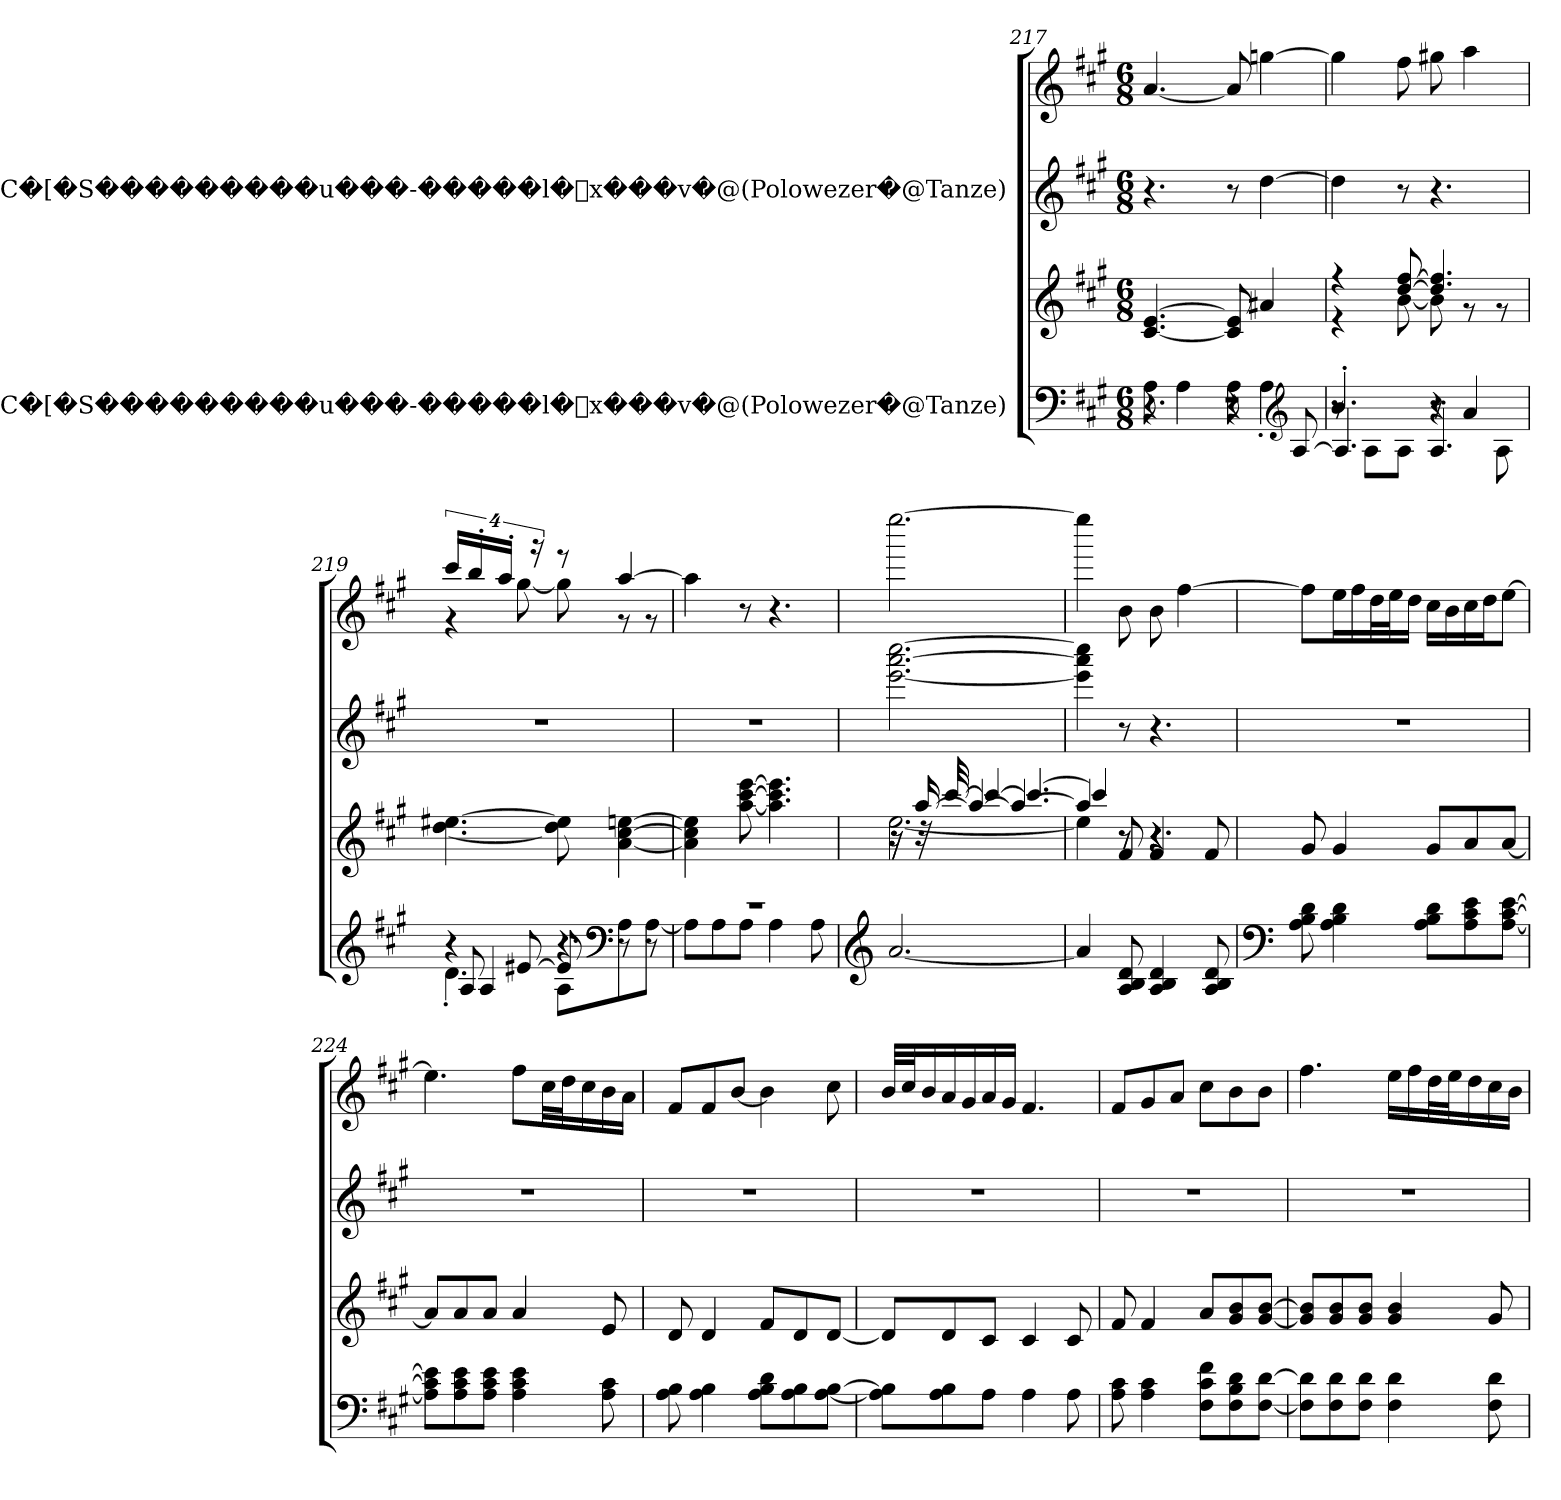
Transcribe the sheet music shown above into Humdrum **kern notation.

**kern	**kern	**kern	**kern
*part2	*part2	*part1	*part1
*staff4	*staff3	*staff2	*staff1
*I"钢琴, �C�[�S���������u���-�����l�ݗx���v�@(Polowezer�@Tanze)	*	*I"钢琴, �C�[�S���������u���-�����l�ݗx���v�@(Polowezer�@Tanze)	*
*clefF4	*clefG2	*clefG2	*clefG2
*k[f#c#g#]	*k[f#c#g#]	*k[f#c#g#]	*k[f#c#g#]
*M6/8	*M6/8	*M6/8	*M6/8
=217	=217	=217	=217
*^	*	*	*
*	*^	*	*	*
2.r	8A\	4.r	[4.c#/ [4.e/	4.r	[4.a/
.	4A\	.	.	.	.
.	8A\	4r	8c#/] 8e/]	8r	8a/]
.	4A'\	.	4a#X/	[4dd\	[4ggn\
*clefG2	*	*	*	*	*
.	.	[8A/	.	.	.
=218	=218	=218	=218	=218	=218
*	*	*	*^	*	*
4.b'/	8r	4.A/]	4r	4r	4dd\]	4gg\]
.	8A\L	.	.	.	.	.
.	8A\J	.	[8dd/ [8ff#/	[8b\	8r	8ff#\
8r	4r	4.A'/	4.dd/] 4.ff#/]	8b\]	4.r	8gg#X\
4a/	.	.	.	8r	.	4aa\
.	8A\	.	.	8r	.	.
*	*	*	*v	*v	*	*
!!LO:PB:g=z
=219	=219	=219	=219	=219	=219
*	*	*	*	*	*^
4r	4.d'\	8A/	[4.dd\ [4.ee#X\	2.r	32%3ccc#/L	4r
.	.	.	.	.	32%3bb'/	.
.	.	4A/	.	.	.	.
.	.	.	.	.	32%3aa'/J	.
[8e#X/	.	.	.	.	.	[8gg#\
.	.	.	.	.	32%3r	.
8e#/]	8A\L	4.r	8dd\] 8ee#\]	.	8r	8gg#\]
*clefF4	*	*	*	*	*	*
8r	8A\	.	[4a\ [4cc#\ [4een\	.	[4aa/	8r
8r	[8A\J	.	.	.	.	8r
*	*v	*v	*	*	*v	*v
=220	=220	=220	=220	=220
2.r	8A\L]	4a\] 4cc#\] 4ee\]	2.r	4aa\]
.	8A\	.	.	.
.	8A\J	[8aa\ [8ccc#\ [8eee\	.	8r
.	4A\	4.aa\] 4.ccc#\] 4.eee\]	.	4.r
.	8A\	.	.	.
*v	*v	*	*	*
=221	=221	=221	=221
*clefG2	*	*	*
*	*^	*	*
*	*	*^	*	*
[2.a/	16r	[2.ee\	16r	[2.eee\ [2.aaa\ [2.cccc#\	[2.eeee\
.	[16aa/	.	32r	.	.
.	.	.	[32ccc#/	.	.
.	4aa/_	.	4ccc#/_	.	.
.	4.aa/_	.	4.ccc#/_	.	.
=222	=222	=222	=222	=222	=222
4a/]	4aa/]	4ee\]	4ccc#/]	4eee\] 4aaa\] 4cccc#\]	4eeee\]
8A/ 8B/ 8d/	8r	8r	8f#/	8r	8b\
4A/ 4B/ 4d/	4.r	4.r	4f#/	4.r	8b\
.	.	.	.	.	[4ff#\
8A/ 8B/ 8d/	.	.	8f#/	.	.
*	*v	*v	*v	*	*
!!LO:LB:g=z
=223	=223	=223	=223
*clefF4	*	*	*
8A\ 8B\ 8d\	8g#/	2.r	8ff#\L]
4A\ 4B\ 4d\	4g#/	.	16ee\L
.	.	.	16ff#\
.	.	.	32dd\L
.	.	.	32ee\J
.	.	.	16dd\JJ
8A\ 8B\ 8d\L	8g#/L	.	16cc#\LL
.	.	.	16b\
8A\ 8c#\ 8e\	8a/	.	16cc#\
.	.	.	16dd\J
[8A\ [8c#\ [8e\J	[8a/J	.	[8ee\J
=224	=224	=224	=224
8A\] 8c#\] 8e\]L	8a/L]	2.r	4.ee\]
8A\ 8c#\ 8e\	8a/	.	.
8A\ 8c#\ 8e\J	8a/J	.	.
4A\ 4c#\ 4e\	4a/	.	8ff#\L
.	.	.	32cc#\LL
.	.	.	32dd\J
.	.	.	16cc#\
8A\ 8c#\	8e/	.	16b\
.	.	.	16a\JJ
=225	=225	=225	=225
8A\ 8B\	8d/	2.r	8f#/L
4A\ 4B\	4d/	.	8f#/
.	.	.	[8b/J
8A\ 8B\ 8d\L	8f#/L	.	4b\]
8A\ 8B\	8d/	.	.
[8A\ [8B\J	[8d/J	.	8cc#\
!!LO:LB:g=z
=226	=226	=226	=226
8A\] 8B\]L	8d/L]	2.r	32b/LLL
.	.	.	32cc#/J
.	.	.	16b/
8A\ 8B\	8d/	.	16a/
.	.	.	16g#/
8A\J	8c#/J	.	16a/
.	.	.	16g#/JJ
4A\	4c#/	.	4.f#/
8A\	8c#/	.	.
=227	=227	=227	=227
8A\ 8c#\	8f#/	2.r	8f#/L
4A\ 4c#\	4f#/	.	8g#/
.	.	.	8a/J
8F#\ 8c#\ 8f#\L	8a/L	.	8cc#\L
8F#\ 8B\ 8d\	8g#/ 8b/	.	8b\
[8F#\ [8d\J	[8g#/ [8b/J	.	8b\J
=228	=228	=228	=228
8F#\] 8d\]L	8g#/] 8b/]L	2.r	4.ff#\
8F#\ 8d\	8g#/ 8b/	.	.
8F#\ 8d\J	8g#/ 8b/J	.	.
4F#\ 4d\	4g#/ 4b/	.	16ee\LL
.	.	.	16ff#\
.	.	.	32dd\L
.	.	.	32ee\J
.	.	.	16dd\
8F#\ 8d\	8g#/	.	16cc#\
.	.	.	16b\JJ
=	=	=	=
*-	*-	*-	*-
